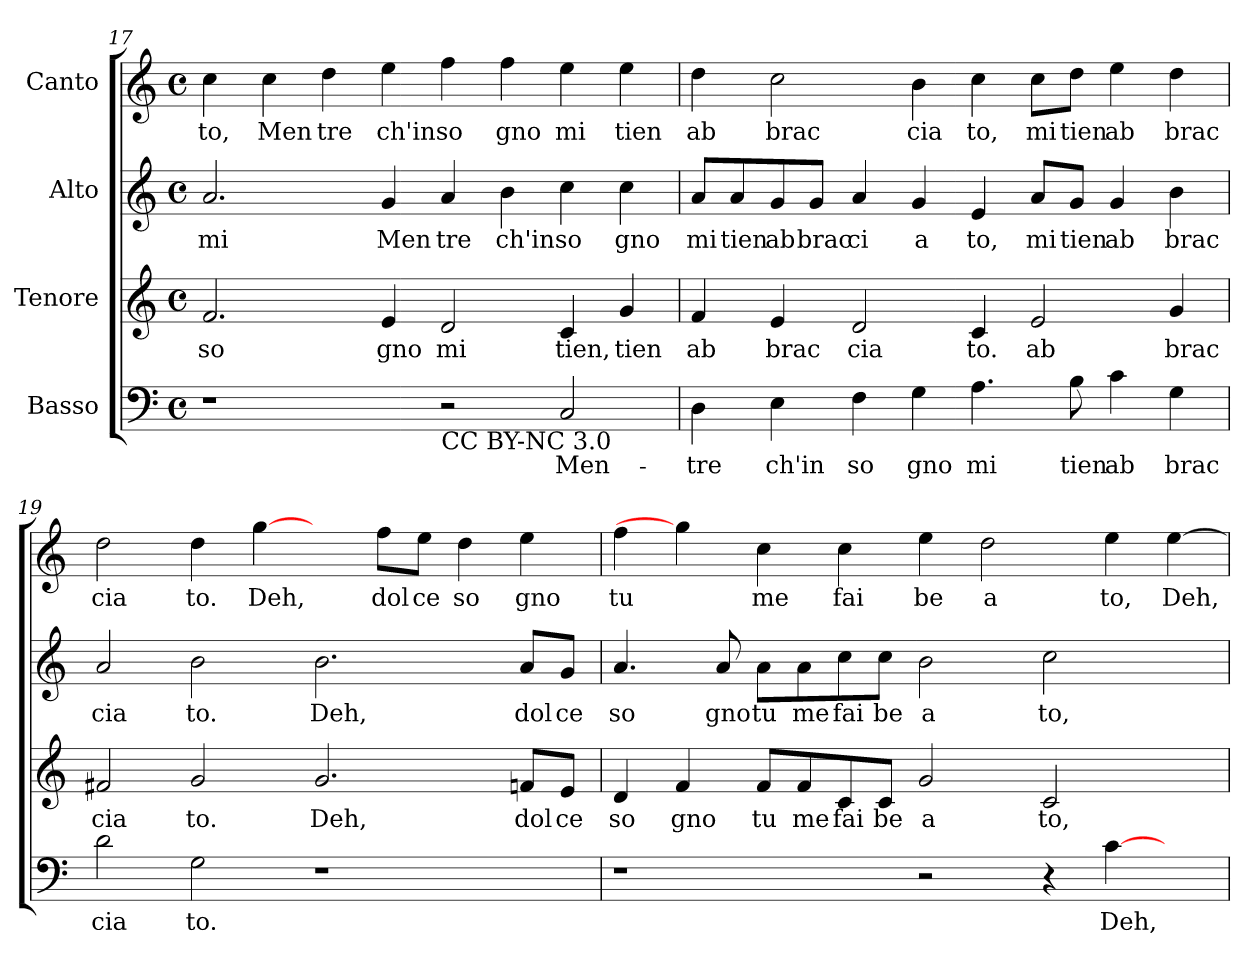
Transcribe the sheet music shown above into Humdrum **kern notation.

**kern	**text	**kern	**text	**kern	**text	**kern	**text
*part4	*part4	*part3	*part3	*part2	*part2	*part1	*part1
*staff4	*staff4	*staff3	*staff3	*staff2	*staff2	*staff1	*staff1
*I"Basso	*	*I"Tenore	*	*I"Alto	*	*I"Canto	*
*clefF4	*	*clefG2	*	*clefG2	*	*clefG2	*
*M4/4	*	*M4/4	*	*M4/4	*	*M4/4	*
*met(c)	*	*met(c)	*	*met(c)	*	*met(c)	*
=17	=17	=17	=17	=17	=17	=17	=17
!	!	!	!LO:LY:b:cj	!	!LO:LY:b:cj	!	!LO:LY:b:cj
1r	.	2.f/	so	2.a/	mi	4cc\	to,
!	!	!	!	!	!	!	!LO:LY:b:cj
.	.	.	.	.	.	4cc\	Men
!	!	!	!	!	!	!	!LO:LY:b:cj
.	.	.	.	.	.	4dd\	tre
!	!	!	!LO:LY:b:cj	!	!LO:LY:b:cj	!	!LO:LY:b:cj
.	.	4e/	gno	4g/	Men	4ee\	ch'in
!LO:TX:b:t=CC BY-NC 3.0	!	!	!	!	!	!	!
!	!	!	!LO:LY:b:cj	!	!LO:LY:b:cj	!	!LO:LY:b:cj
2r	.	2d/	mi	4a/	tre	4ff\	so
!	!	!	!	!	!LO:LY:b:cj	!	!LO:LY:b:cj
.	.	.	.	4b\	ch'in	4ff\	gno
!	!LO:LY:b:cj	!	!LO:LY:b:cj	!	!LO:LY:b:cj	!	!LO:LY:b:cj
2C/	Men-	4c/	tien,	4cc\	so	4ee\	mi
!	!	!	!LO:LY:b:cj	!	!LO:LY:b:cj	!	!LO:LY:b:cj
.	.	4g/	tien	4cc\	gno	4ee\	tien
!!LO:PB:g=z
=18	=18	=18	=18	=18	=18	=18	=18
!	!LO:LY:b:cj	!	!LO:LY:b:cj	!	!LO:LY:b:cj	!	!LO:LY:b:cj
4D\	-tre	4f/	ab	8a/L	mi	4dd\	ab
!	!	!	!	!	!LO:LY:b:cj	!	!
.	.	.	.	8a/	tien	.	.
!	!LO:LY:b:cj	!	!LO:LY:b:cj	!	!LO:LY:b:cj	!	!LO:LY:b:cj
4E\	ch'in	4e/	brac	8g/	ab	2cc\	brac
!	!	!	!	!	!LO:LY:b:cj	!	!
.	.	.	.	8g/J	brac	.	.
!	!LO:LY:b:cj	!	!LO:LY:b:cj	!	!LO:LY:b:cj	!	!
4F\	so	2d/	cia	4a/	ci	.	.
!	!LO:LY:b:cj	!	!	!	!LO:LY:b:cj	!	!LO:LY:b:cj
4G\	gno	.	.	4g/	a	4b\	cia
!	!LO:LY:b:cj	!	!LO:LY:b:cj	!	!LO:LY:b:cj	!	!LO:LY:b:cj
4.A\	mi	4c/	to.	4e/	to,	4cc\	to,
!	!	!	!LO:LY:b:cj	!	!LO:LY:b:cj	!	!LO:LY:b:cj
.	.	2e/	ab	8a/L	mi	8cc\L	mi
!	!LO:LY:b:cj	!	!	!	!LO:LY:b:cj	!	!LO:LY:b:cj
8B\	tien	.	.	8g/J	tien	8dd\J	tien
!	!LO:LY:b:cj	!	!	!	!LO:LY:b:cj	!	!LO:LY:b:cj
4c\	ab	.	.	4g/	ab	4ee\	ab
!	!LO:LY:b:cj	!	!LO:LY:b:cj	!	!LO:LY:b:cj	!	!LO:LY:b:cj
4G\	brac	4g/	brac	4b\	brac	4dd\	brac
=19	=19	=19	=19	=19	=19	=19	=19
!	!LO:LY:b:cj	!	!LO:LY:b:cj	!	!LO:LY:b:cj	!	!LO:LY:b:cj
2d\	cia	2f#X/	cia	2a/	cia	2dd\	cia
!	!LO:LY:b:cj	!	!LO:LY:b:cj	!	!LO:LY:b:cj	!	!LO:LY:b:cj
2G\	to.	2g/	to.	2b\	to.	4dd\	to.
!	!	!	!	!	!	!	!LO:LY:b:cj
.	.	.	.	.	.	[4gg\	Deh,
!	!	!	!LO:LY:b:cj	!	!LO:LY:b:cj	!	!
1r	.	2.g/	Deh,	2.b\	Deh,	4ryy	.
!	!	!	!	!	!	!	!LO:LY:b:cj
.	.	.	.	.	.	8ff\L	dol
!	!	!	!	!	!	!	!LO:LY:b:cj
.	.	.	.	.	.	8ee\J	ce
!	!	!	!	!	!	!	!LO:LY:b:cj
.	.	.	.	.	.	4dd\	so
!	!	!	!LO:LY:b:cj	!	!LO:LY:b:cj	!	!LO:LY:b:cj
.	.	8f/L	dol	8a/L	dol	4ee\	gno
!	!	!	!LO:LY:b:cj	!	!LO:LY:b:cj	!	!
.	.	8e/J	ce	8g/J	ce	.	.
!!LO:LB:g=z
=20	=20	=20	=20	=20	=20	=20	=20
!	!	!	!LO:LY:b:cj	!	!LO:LY:b:cj	!	!LO:LY:b:cj
1r	.	4d/	so	4.a/	so	4ff\	tu
!	!	!	!LO:LY:b:cj	!	!	!	!
.	.	4f/	gno	.	.	4gg\]	.
!	!	!	!	!	!LO:LY:b:cj	!	!
.	.	.	.	8a/	gno	.	.
!	!	!	!LO:LY:b:cj	!	!LO:LY:b:cj	!	!LO:LY:b:cj
.	.	8f/L	tu	8a\L	tu	4cc\	me
!	!	!	!LO:LY:b:cj	!	!LO:LY:b:cj	!	!
.	.	8f/	me	8a\	me	.	.
!	!	!	!LO:LY:b:cj	!	!LO:LY:b:cj	!	!LO:LY:b:cj
.	.	8c/	fai	8cc\	fai	4cc\	fai
!	!	!	!LO:LY:b:cj	!	!LO:LY:b:cj	!	!
.	.	8c/J	be	8cc\J	be	.	.
!	!	!	!LO:LY:b:cj	!	!LO:LY:b:cj	!	!LO:LY:b:cj
2r	.	2g/	a	2b\	a	4ee\	be
!	!	!	!	!	!	!	!LO:LY:b:cj
.	.	.	.	.	.	2dd\	a
!	!	!	!LO:LY:b:cj	!	!LO:LY:b:cj	!	!
4r	.	2c/	to,	2cc\	to,	.	.
!	!LO:LY:b	!	!	!	!	!	!LO:LY:b:cj
[>4c\	Deh,	.	.	.	.	4ee\	to,
!	!	!	!	!	!	!	!LO:LY:b
4ryy	.	4ryy	.	4ryy	.	[>4ee\	Deh,
=	=	=	=	=	=	=	=
*-	*-	*-	*-	*-	*-	*-	*-
